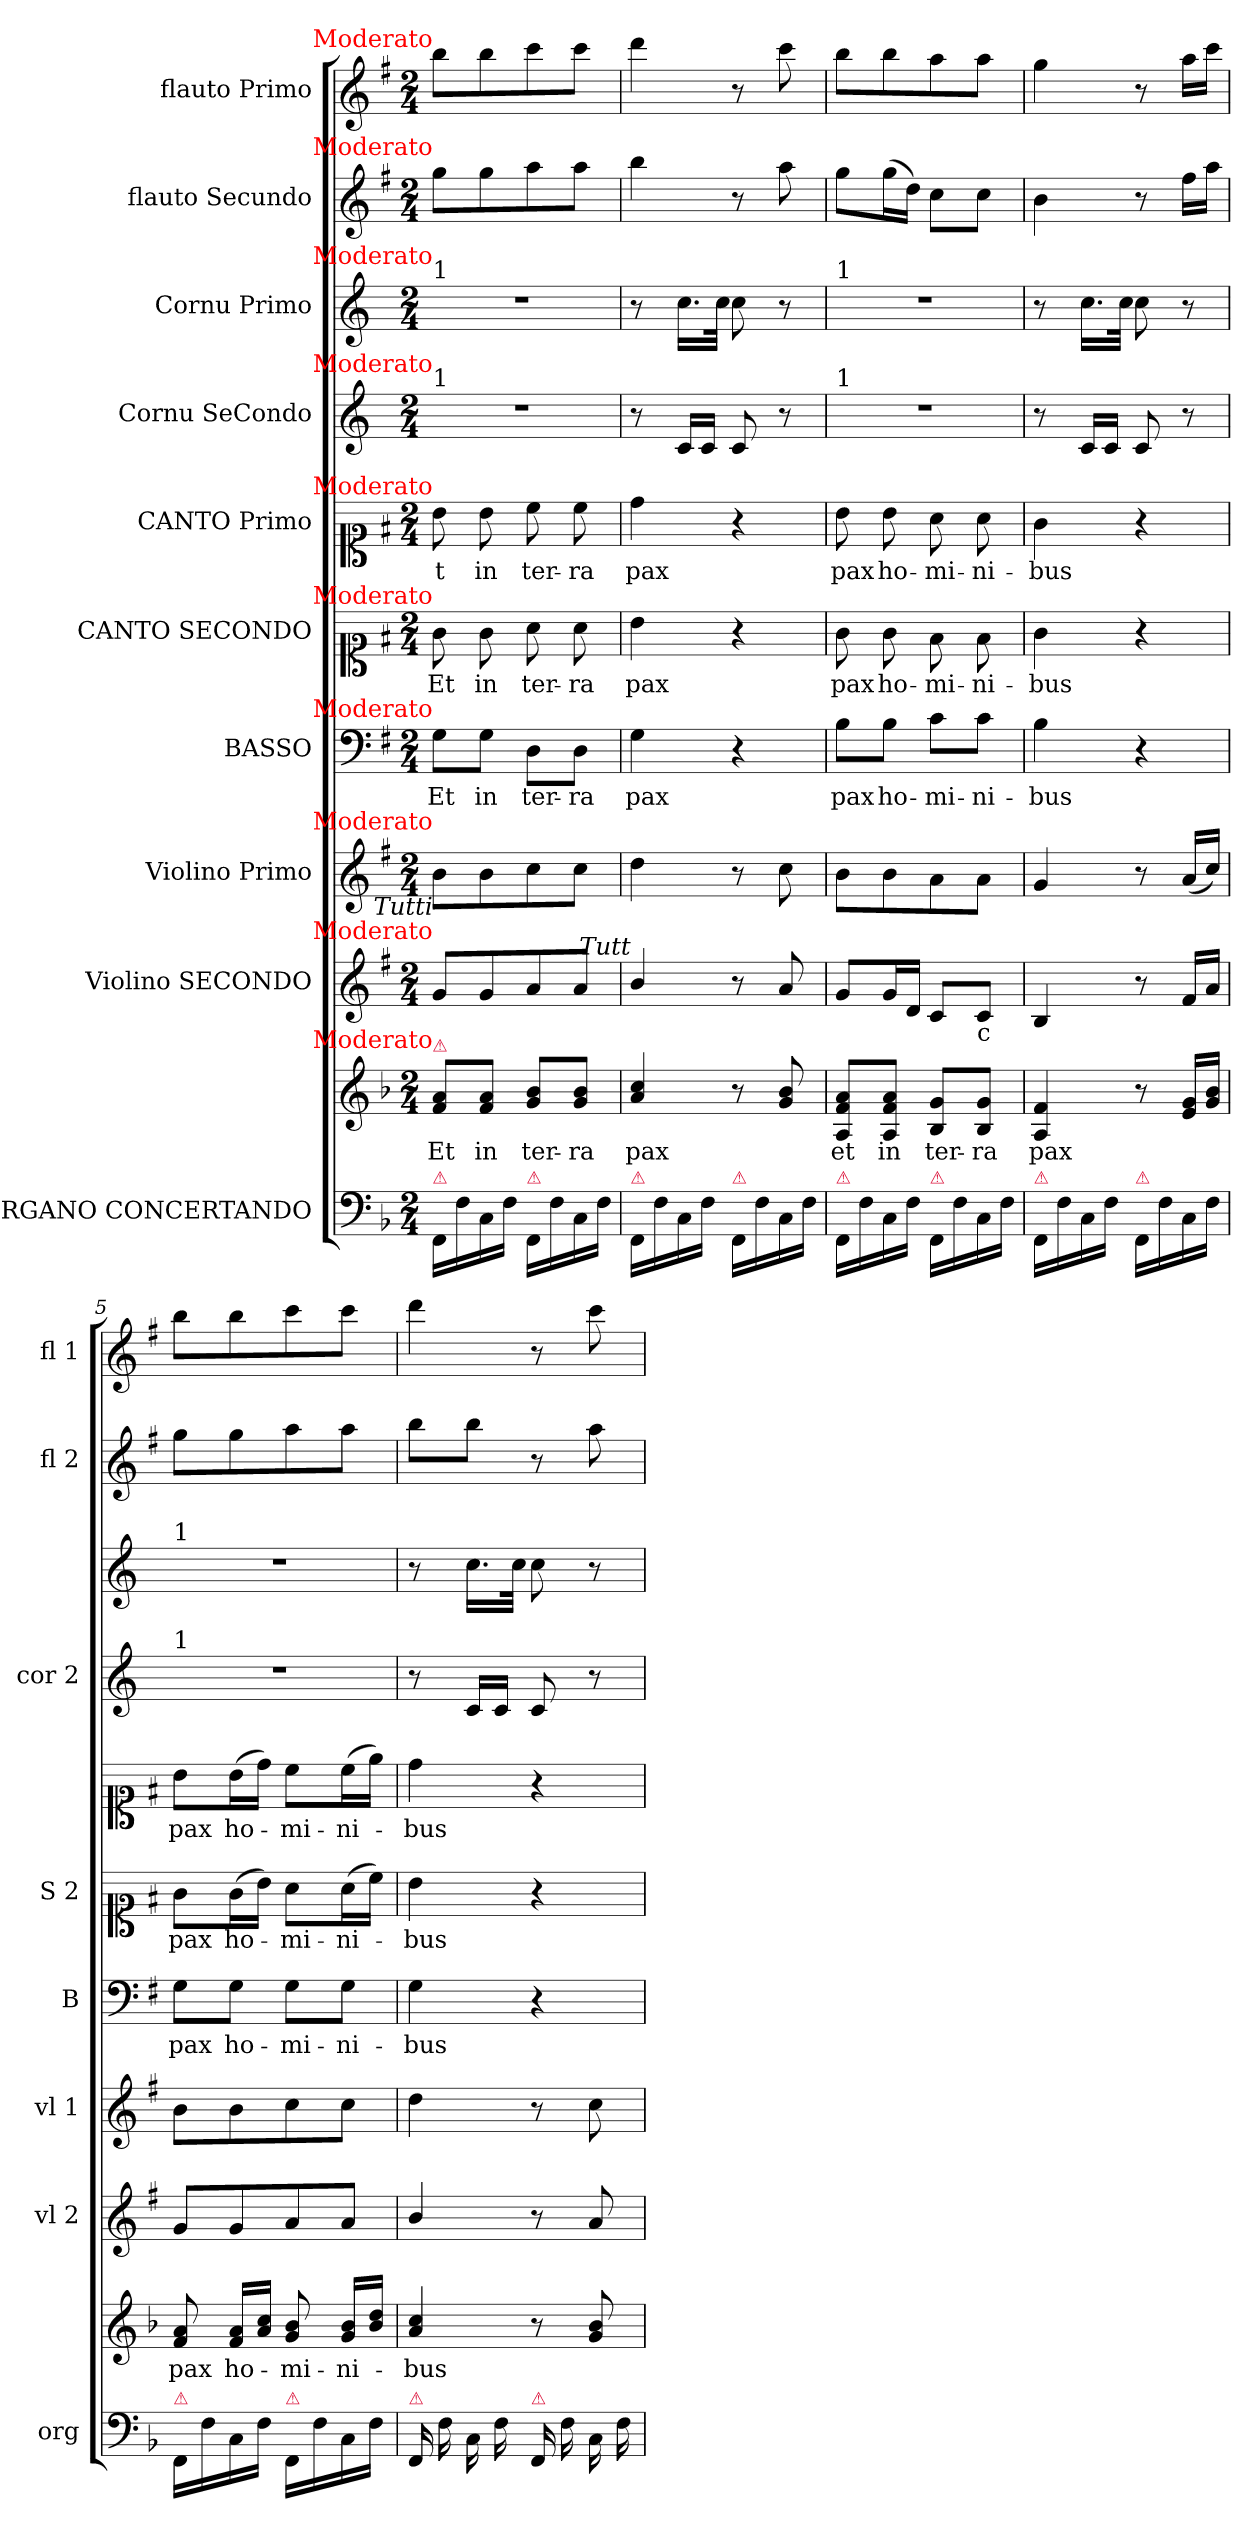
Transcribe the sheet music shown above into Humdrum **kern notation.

**kern	**kern	**text	**dynam	**kern	**kern	**dynam	**kern	**text	**kern	**text	**kern	**text	**kern	**kern	**kern	**dynam	**kern	**dynam
*part10	*part10	*part10	*part10	*part9	*part8	*part8	*part7	*part7	*part6	*part6	*part5	*part5	*part4	*part3	*part2	*part2	*part1	*part1
*staff11	*staff10	*staff10	*staff10/11	*staff9	*staff8	*staff8	*staff7	*staff7	*staff6	*staff6	*staff5	*staff5	*staff4	*staff3	*staff2	*staff2	*staff1	*staff1
*I"ORGANO CONCERTANDO	*	*	*	*I"Violino SECONDO	*I"Violino Primo	*	*I"BASSO	*	*I"CANTO SECONDO	*	*I"CANTO Primo	*	*I"Cornu SeCondo	*I"Cornu Primo	*I"flauto Secundo	*	*I"flauto Primo	*
*I'org	*	*	*	*I'vl 2	*I'vl 1	*	*I'B	*	*I'S 2	*	*	*	*I'cor 2	*	*I'fl 2	*	*I'fl 1	*
*clefF4	*clefG2	*	*	*clefG2	*clefG2	*	*clefF4	*	*clefC1	*	*clefC1	*	*clefG2	*clefG2	*clefG2	*	*clefG2	*
*ITrd-1c-2	*ITrd-1c-2	*	*	*	*	*	*	*	*	*	*	*	*ITrd3c5	*ITrd3c5	*	*	*	*
*k[f#]	*k[f#]	*	*	*k[f#]	*k[f#]	*	*k[f#]	*	*k[f#]	*	*k[f#]	*	*k[f#]	*k[f#]	*k[f#]	*	*k[f#]	*
*G:	*G:	*	*	*G:	*G:	*	*G:	*	*G:	*	*G:	*	*	*	*G:	*	*G:	*
*M2/4	*M2/4	*	*	*M2/4	*M2/4	*	*M2/4	*	*M2/4	*	*M2/4	*	*M2/4	*M2/4	*M2/4	*	*M2/4	*
=1	=1	=1	=1	=1	=1	=1	=1	=1	=1	=1	=1	=1	=1	=1	=1	=1	=1	=1
!	!	!	!	!	!	!	!	!	!	!	!	!	!	!	!	!	!LO:TX:a:rj:color=red:t=Moderato	!
!	!	!	!	!	!	!	!	!	!	!	!	!	!	!	!LO:TX:a:rj:color=red:t=Moderato	!	!	!
!	!	!	!	!	!	!	!	!	!	!	!	!	!	!LO:TX:a:t=1	!	!	!	!
!	!	!	!	!	!	!	!	!	!	!	!	!	!	!LO:TX:a:rj:color=red:t=Moderato	!	!	!	!
!	!	!	!	!	!	!	!	!	!	!	!	!	!LO:TX:a:t=1	!	!	!	!	!
!	!	!	!	!	!	!	!	!	!	!	!	!	!LO:TX:a:rj:color=red:t=Moderato	!	!	!	!	!
!	!	!	!	!	!	!	!	!	!	!	!LO:TX:a:rj:color=red:t=Moderato	!	!	!	!	!	!	!
!	!	!	!	!	!	!	!	!	!LO:TX:a:rj:color=red:t=Moderato	!	!	!	!	!	!	!	!	!
!	!	!	!	!	!	!	!LO:TX:a:rj:color=red:t=Moderato	!	!	!	!	!	!	!	!	!	!	!
!	!	!	!	!	!LO:TX:b:i:rj:t=Tutti	!	!	!	!	!	!	!	!	!	!	!	!	!
!	!	!	!	!	!LO:TX:a:rj:color=red:t=Moderato	!	!	!	!	!	!	!	!	!	!	!	!	!
!	!	!	!	!LO:TX:a:rj:color=red:t=Moderato	!	!	!	!	!	!	!	!	!	!	!	!	!	!
!	!LO:TX:a:color=crimson:t=⚠	!	!	!	!	!	!	!	!	!	!	!	!	!	!	!	!	!
!	!LO:TX:a:rj:color=red:t=Moderato	!	!	!	!	!	!	!	!	!	!	!	!	!	!	!	!	!
!LO:TX:a:color=crimson:t=⚠	!	!	!	!	!	!	!	!	!	!	!	!	!	!	!	!	!	!
!	!	!	!LO:DY:a	!	!	!LO:DY:a	!	!	!	!	!	!	!	!	!	!LO:DY:a	!	!
!	!	!	!	!	!	!	!	!	!	!	!	!	!	!	!	!LO:DY:n=1:b	!	!LO:DY:a
16GG/LL	8g/ 8b/L	Et	forte	8g/L	8b\L	forte	8G\L	Et	8g\	Et	8b\	t	2r	2r	8gg\L	forte forte	8bb\L	forte
16G\	.	.	.	.	.	.	.	.	.	.	.	.	.	.	.	.	.	.
16D\	8g/ 8b/J	in	.	8g/	8b\	.	8G\J	in	8g\	in	8b\	in	.	.	8gg\	.	8bb\	.
16G\JJ	.	.	.	.	.	.	.	.	.	.	.	.	.	.	.	.	.	.
!LO:TX:a:color=crimson:t=⚠	!	!	!	!	!	!	!	!	!	!	!	!	!	!	!	!	!	!
16GG/LL	8a/ 8cc/L	ter-	.	8a/	8cc\	.	8D\L	ter-	8a\	ter-	8cc\	ter-	.	.	8aa\	.	8ccc\	.
16G\	.	.	.	.	.	.	.	.	.	.	.	.	.	.	.	.	.	.
16D\	8a/ 8cc/J	-ra	.	8a/J	8cc\J	.	8D\J	-ra	8a\	-ra	8cc\	-ra	.	.	8aa\J	.	8ccc\J	.
16G\JJ	.	.	.	.	.	.	.	.	.	.	.	.	.	.	.	.	.	.
=2	=2	=2	=2	=2	=2	=2	=2	=2	=2	=2	=2	=2	=2	=2	=2	=2	=2	=2
!	!	!	!	!LO:TX:a:i:rj:t=Tutt	!	!	!	!	!	!	!	!	!	!	!	!	!	!
!LO:TX:a:color=crimson:t=⚠	!	!	!	!	!	!	!	!	!	!	!	!	!	!	!	!	!	!
16GG/LL	4b/ 4dd/	pax	.	4b/	4dd\	.	4G\	pax	4b\	pax	4dd\	pax	8r	8r	4bb\	.	4ddd\	.
16G\	.	.	.	.	.	.	.	.	.	.	.	.	.	.	.	.	.	.
16D\	.	.	.	.	.	.	.	.	.	.	.	.	16G/LL	16.g\LL	.	.	.	.
16G\JJ	.	.	.	.	.	.	.	.	.	.	.	.	16G/JJ	.	.	.	.	.
.	.	.	.	.	.	.	.	.	.	.	.	.	.	32g\JJk	.	.	.	.
!LO:TX:a:color=crimson:t=⚠	!	!	!	!	!	!	!	!	!	!	!	!	!	!	!	!	!	!
16GG/LL	8r	.	.	8r	8r	.	4r	.	4r	.	4r	.	8G/	8g\	8r	.	8r	.
16G\	.	.	.	.	.	.	.	.	.	.	.	.	.	.	.	.	.	.
16D\	8a/ 8cc/	.	.	8a/	8cc\	.	.	.	.	.	.	.	8r	8r	8aa\	.	8ccc\	.
16G\JJ	.	.	.	.	.	.	.	.	.	.	.	.	.	.	.	.	.	.
=3	=3	=3	=3	=3	=3	=3	=3	=3	=3	=3	=3	=3	=3	=3	=3	=3	=3	=3
!	!	!	!	!	!	!	!	!	!	!	!	!	!	!LO:TX:a:t=1	!	!	!	!
!	!	!	!	!	!	!	!	!	!	!	!	!	!LO:TX:a:t=1	!	!	!	!	!
!LO:TX:a:color=crimson:t=⚠	!	!	!	!	!	!	!	!	!	!	!	!	!	!	!	!	!	!
16GG/LL	8B/ 8g/ 8b/L	et	.	8g/L	8b\L	.	8B\L	pax	8g\	pax	8b\	pax	2r	2r	8gg\L	.	8bb\L	.
16G\	.	.	.	.	.	.	.	.	.	.	.	.	.	.	.	.	.	.
16D\	8B/ 8g/ 8b/J	in	.	16g/L	8b\	.	8B\J	ho-	8g\	ho-	8b\	ho-	.	.	(16gg\L	.	8bb\	.
16G\JJ	.	.	.	16d/JJ	.	.	.	.	.	.	.	.	.	.	16dd\JJ)	.	.	.
!LO:TX:a:color=crimson:t=⚠	!	!	!	!	!	!	!	!	!	!	!	!	!	!	!	!	!	!
16GG/LL	8c/ 8a/L	ter-	.	8c/L	8a\	.	8c\L	-mi-	8f#\	-mi-	8a\	-mi-	.	.	8cc\L	.	8aa\	.
16G\	.	.	.	.	.	.	.	.	.	.	.	.	.	.	.	.	.	.
!	!	!	!	!LO:TX:b:t=c	!	!	!	!	!	!	!	!	!	!	!	!	!	!
16D\	8c/ 8a/J	-ra	.	8c/J	8a\J	.	8c\J	-ni-	8f#\	-ni-	8a\	-ni-	.	.	8cc\J	.	8aa\J	.
16G\JJ	.	.	.	.	.	.	.	.	.	.	.	.	.	.	.	.	.	.
=4	=4	=4	=4	=4	=4	=4	=4	=4	=4	=4	=4	=4	=4	=4	=4	=4	=4	=4
!LO:TX:a:color=crimson:t=⚠	!	!	!	!	!	!	!	!	!	!	!	!	!	!	!	!	!	!
16GG/LL	4B/ 4g/	pax	.	4B/	4g/	.	4B\	-bus	4g\	-bus	4g\	-bus	8r	8r	4b\	.	4gg\	.
16G\	.	.	.	.	.	.	.	.	.	.	.	.	.	.	.	.	.	.
16D\	.	.	.	.	.	.	.	.	.	.	.	.	16G/LL	16.g\LL	.	.	.	.
16G\JJ	.	.	.	.	.	.	.	.	.	.	.	.	16G/JJ	.	.	.	.	.
.	.	.	.	.	.	.	.	.	.	.	.	.	.	32g\JJk	.	.	.	.
!LO:TX:a:color=crimson:t=⚠	!	!	!	!	!	!	!	!	!	!	!	!	!	!	!	!	!	!
16GG/LL	8r	.	.	8r	8r	.	4r	.	4r	.	4r	.	8G/	8g\	8r	.	8r	.
16G\	.	.	.	.	.	.	.	.	.	.	.	.	.	.	.	.	.	.
16D\	16f#/ 16a/LL	.	.	16f#/LL	(16a/LL	.	.	.	.	.	.	.	8r	8r	16ff#\LL	.	16aa\LL	.
16G\JJ	16a/ 16cc/JJ	.	.	16a/JJ	16cc/JJ)	.	.	.	.	.	.	.	.	.	16aa\JJ	.	16ccc\JJ	.
=5	=5	=5	=5	=5	=5	=5	=5	=5	=5	=5	=5	=5	=5	=5	=5	=5	=5	=5
!	!	!	!	!	!	!	!	!	!	!	!	!	!	!LO:TX:a:t=1	!	!	!	!
!	!	!	!	!	!	!	!	!	!	!	!	!	!LO:TX:a:t=1	!	!	!	!	!
!LO:TX:a:color=crimson:t=⚠	!	!	!	!	!	!	!	!	!	!	!	!	!	!	!	!	!	!
16GG/LL	8g/ 8b/	pax	.	8g/L	8b\L	.	8G\L	pax	8g\L	pax	8b\L	pax	2r	2r	8gg\L	.	8bb\L	.
16G\	.	.	.	.	.	.	.	.	.	.	.	.	.	.	.	.	.	.
16D\	16g/ 16b/LL	ho-	.	8g/	8b\	.	8G\J	ho-	(16g\L	ho-	(16b\L	ho-	.	.	8gg\	.	8bb\	.
16G\JJ	16b/ 16dd/JJ	.	.	.	.	.	.	.	16b\JJ)	.	16dd\JJ)	.	.	.	.	.	.	.
!LO:TX:a:color=crimson:t=⚠	!	!	!	!	!	!	!	!	!	!	!	!	!	!	!	!	!	!
16GG/LL	8a/ 8cc/	-mi-	.	8a/	8cc\	.	8G\L	-mi-	8a\L	-mi-	8cc\L	-mi-	.	.	8aa\	.	8ccc\	.
16G\	.	.	.	.	.	.	.	.	.	.	.	.	.	.	.	.	.	.
16D\	16a/ 16cc/LL	-ni-	.	8a/J	8cc\J	.	8G\J	-ni-	(16a\L	-ni-	(16cc\L	-ni-	.	.	8aa\J	.	8ccc\J	.
16G\JJ	16cc/ 16ee/JJ	.	.	.	.	.	.	.	16cc\JJ)	.	16ee\JJ)	.	.	.	.	.	.	.
=6	=6	=6	=6	=6	=6	=6	=6	=6	=6	=6	=6	=6	=6	=6	=6	=6	=6	=6
!LO:TX:a:color=crimson:t=⚠	!	!	!	!	!	!	!	!	!	!	!	!	!	!	!	!	!	!
16GG/	4b/ 4dd/	-bus	.	4b/	4dd\	.	4G\	-bus	4b\	-bus	4dd\	-bus	8r	8r	8bb\L	.	4ddd\	.
16G\	.	.	.	.	.	.	.	.	.	.	.	.	.	.	.	.	.	.
16D\	.	.	.	.	.	.	.	.	.	.	.	.	16G/LL	16.g\LL	8bb\J	.	.	.
16G\	.	.	.	.	.	.	.	.	.	.	.	.	16G/JJ	.	.	.	.	.
.	.	.	.	.	.	.	.	.	.	.	.	.	.	32g\JJk	.	.	.	.
!LO:TX:a:color=crimson:t=⚠	!	!	!	!	!	!	!	!	!	!	!	!	!	!	!	!	!	!
16GG/	8r	.	.	8r	8r	.	4r	.	4r	.	4r	.	8G/	8g\	8r	.	8r	.
16G\	.	.	.	.	.	.	.	.	.	.	.	.	.	.	.	.	.	.
16D\	8a/ 8cc/	.	.	8a/	8cc\	.	.	.	.	.	.	.	8r	8r	8aa\	.	8ccc\	.
16G\	.	.	.	.	.	.	.	.	.	.	.	.	.	.	.	.	.	.
=	=	=	=	=	=	=	=	=	=	=	=	=	=	=	=	=	=	=
*-	*-	*-	*-	*-	*-	*-	*-	*-	*-	*-	*-	*-	*-	*-	*-	*-	*-	*-
